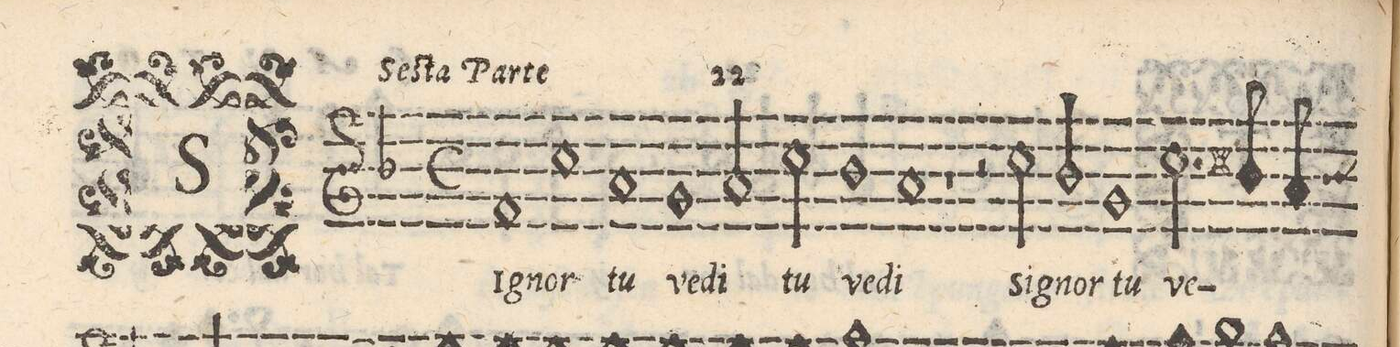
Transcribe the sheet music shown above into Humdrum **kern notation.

**kern	**text
*I"CANTO	*
*clefG2	*
*k[b-]	*
*met(c)	*
*M2/1	*
1f/	Si-
1cc\	-gnor
=2-	=2-
1a/	tu
1g/	ve-
=3-	=3-
2a/	-di
2cc\	tu
1b-\	ve-
=4-	=4-
1a/	-di
1r	.
=5-	=5-
2r	.
2cc\	si-
2b-/	-gnor
1g/	tu
=6-	=6-
2.cc\	ve-
8bn/	.
8a/	.
*-	*-
